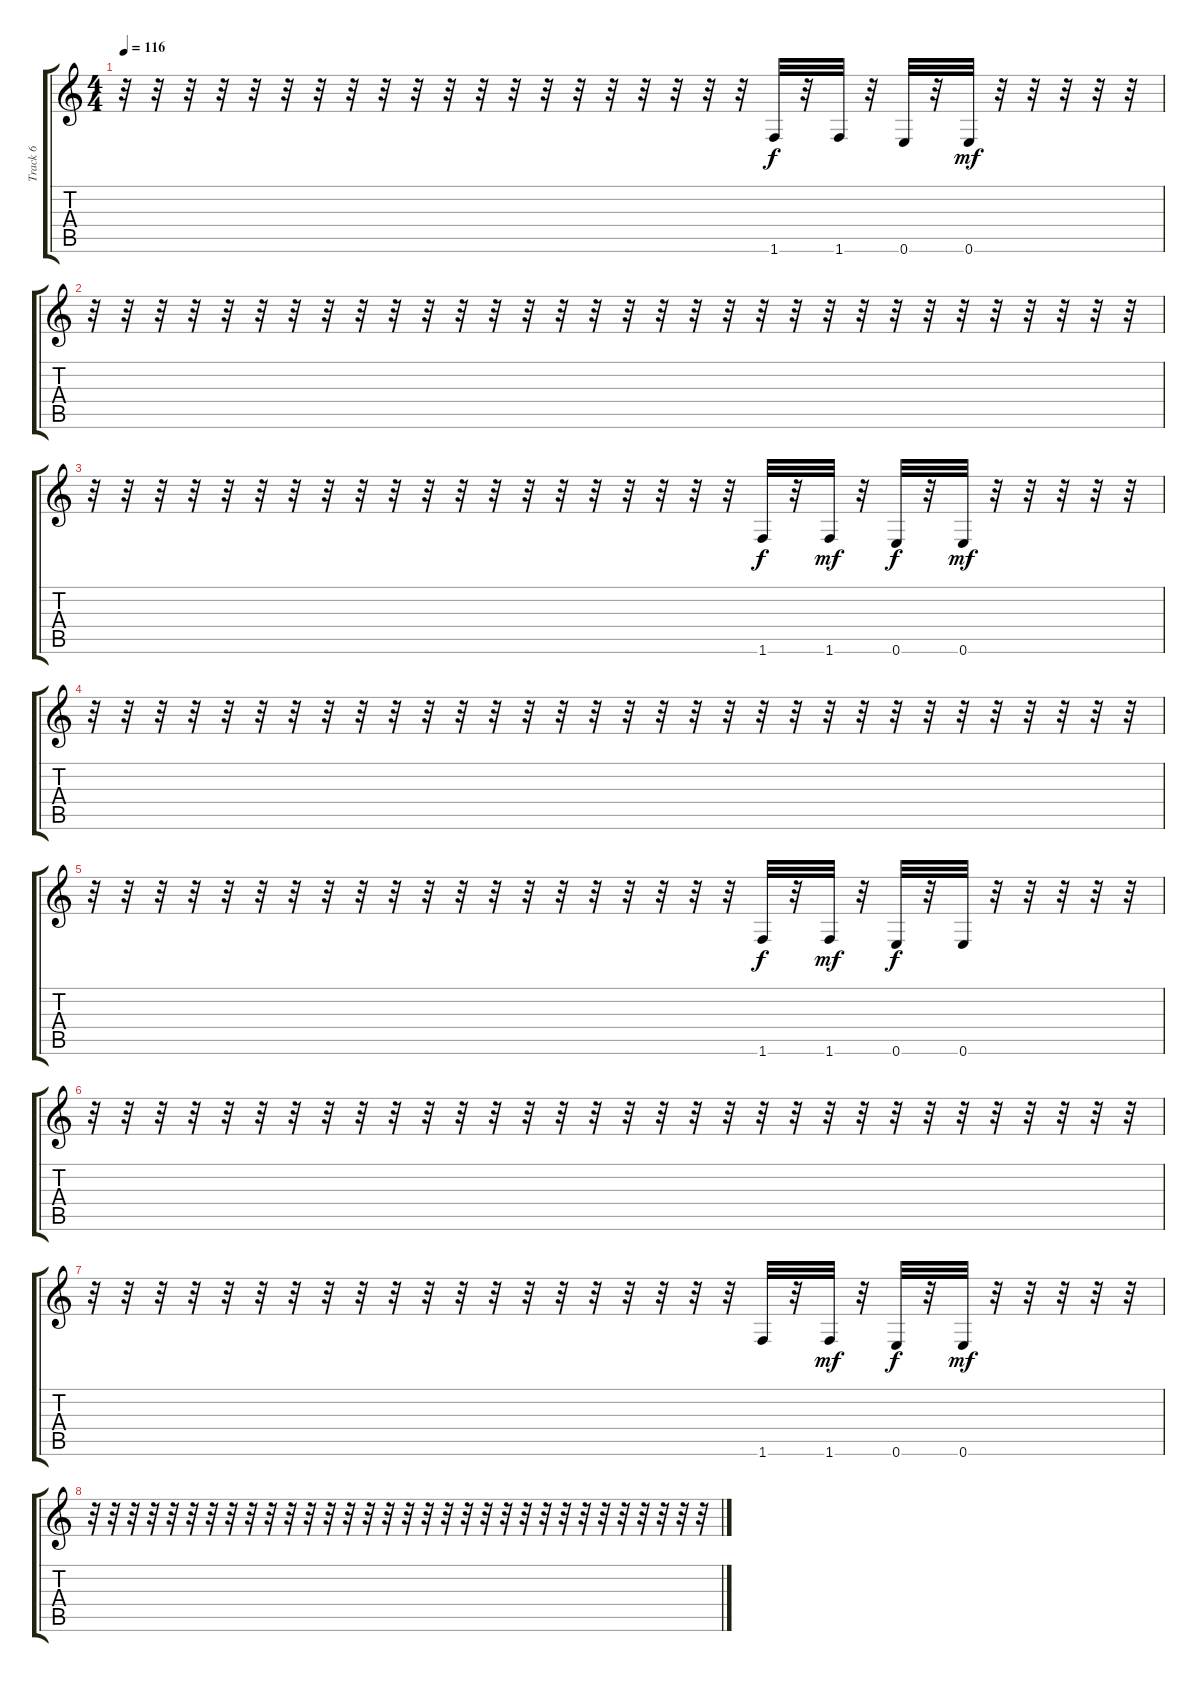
\track ("Track 6" "Track 6") {instrument synthbass2}
\staff {score tabs}
\tuning (E4 B3 G3 D3 A2 E2) {hide}
\ts (4 4)
\tempo 116
\clef g2
\ks c
r.32{dy mf} r.32 r.32 r.32 r.32 r.32 r.32 r.32 r.32 r.32 r.32 r.32 r.32 r.32 r.32 r.32 r.32 r.32 r.32 r.32 1.6.32{dy f} r.32 1.6.32 r.32 0.6.32 r.32 0.6.32{dy mf} r.32 r.32 r.32 r.32 r.32 |
r.32 r.32 r.32 r.32 r.32 r.32 r.32 r.32 r.32 r.32 r.32 r.32 r.32 r.32 r.32 r.32 r.32 r.32 r.32 r.32 r.32 r.32 r.32 r.32 r.32 r.32 r.32 r.32 r.32 r.32 r.32 r.32 |
r.32 r.32 r.32 r.32 r.32 r.32 r.32 r.32 r.32 r.32 r.32 r.32 r.32 r.32 r.32 r.32 r.32 r.32 r.32 r.32 1.6.32{dy f} r.32 1.6.32{dy mf} r.32 0.6.32{dy f} r.32 0.6.32{dy mf} r.32 r.32 r.32 r.32 r.32 |
r.32 r.32 r.32 r.32 r.32 r.32 r.32 r.32 r.32 r.32 r.32 r.32 r.32 r.32 r.32 r.32 r.32 r.32 r.32 r.32 r.32 r.32 r.32 r.32 r.32 r.32 r.32 r.32 r.32 r.32 r.32 r.32 |
r.32 r.32 r.32 r.32 r.32 r.32 r.32 r.32 r.32 r.32 r.32 r.32 r.32 r.32 r.32 r.32 r.32 r.32 r.32 r.32 1.6.32{dy f} r.32 1.6.32{dy mf} r.32 0.6.32{dy f} r.32 0.6.32 r.32 r.32 r.32 r.32 r.32 |
r.32 r.32 r.32 r.32 r.32 r.32 r.32 r.32 r.32 r.32 r.32 r.32 r.32 r.32 r.32 r.32 r.32 r.32 r.32 r.32 r.32 r.32 r.32 r.32 r.32 r.32 r.32 r.32 r.32 r.32 r.32 r.32 |
r.32 r.32 r.32 r.32 r.32 r.32 r.32 r.32 r.32 r.32 r.32 r.32 r.32 r.32 r.32 r.32 r.32 r.32 r.32 r.32 1.6.32 r.32 1.6.32{dy mf} r.32 0.6.32{dy f} r.32 0.6.32{dy mf} r.32 r.32 r.32 r.32 r.32 |
r.32 r.32 r.32 r.32 r.32 r.32 r.32 r.32 r.32 r.32 r.32 r.32 r.32 r.32 r.32 r.32 r.32 r.32 r.32 r.32 r.32 r.32 r.32 r.32 r.32 r.32 r.32 r.32 r.32 r.32 r.32 r.32
